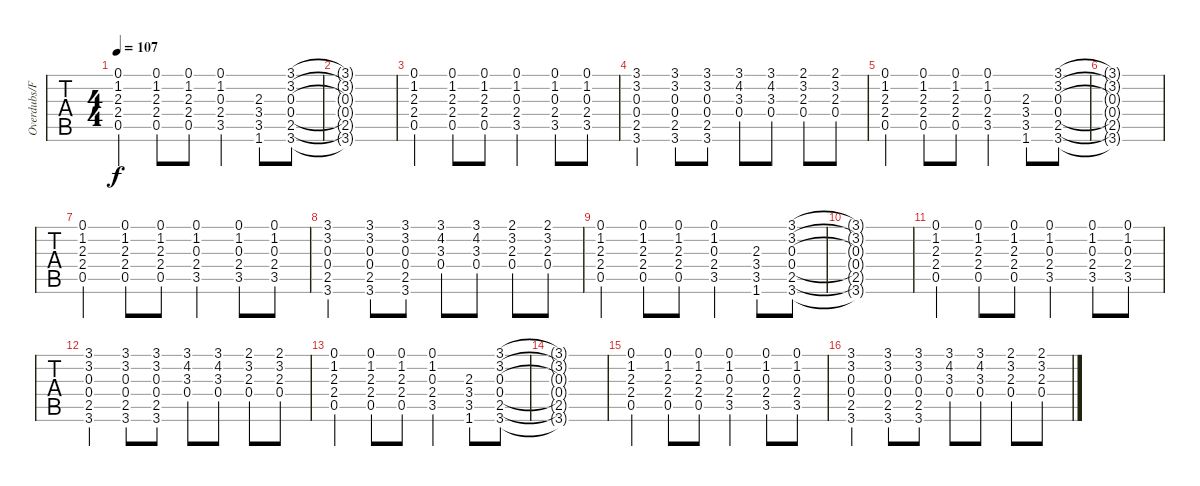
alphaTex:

\track ("Overdubs/Fills/Acoustic" "Overdubs/F") {instrument acousticguitarsteel}
\staff {tabs}
\tuning (D4 A3 F3 C3 G2 D2) {hide}
\ts (4 4)
\tempo 107
\clef g2
\ks c
(0.1 1.2 2.3 2.4 0.5).4{dy f} (0.1 1.2 2.3 2.4 0.5).8 (0.1 1.2 2.3 2.4 0.5).8 (0.1 1.2 0.3 2.4 3.5).4 (2.3 3.4 3.5 1.6).8 (3.1 3.2 0.3 0.4 2.5 3.6).8 |
(3.1{t} 3.2{t} 0.3{t} 0.4{t} 2.5{t} 3.6{t}).1 |
(0.1 1.2 2.3 2.4 0.5).4{volume 13} (0.1 1.2 2.3 2.4 0.5).8 (0.1 1.2 2.3 2.4 0.5).8 (0.1 1.2 0.3 2.4 3.5).4 (0.1 1.2 0.3 2.4 3.5).8 (0.1 1.2 0.3 2.4 3.5).8 |
(3.1 3.2 0.3 0.4 2.5 3.6).4 (3.1 3.2 0.3 0.4 2.5 3.6).8 (3.1 3.2 0.3 0.4 2.5 3.6).8 (3.1 4.2 3.3 0.4).8 (3.1 4.2 3.3 0.4).8 (2.1 3.2 2.3 0.4).8 (2.1 3.2 2.3 0.4).8 |
(0.1 1.2 2.3 2.4 0.5).4 (0.1 1.2 2.3 2.4 0.5).8 (0.1 1.2 2.3 2.4 0.5).8 (0.1 1.2 0.3 2.4 3.5).4 (2.3 3.4 3.5 1.6).8 (3.1 3.2 0.3 0.4 2.5 3.6).8 |
(3.1{t} 3.2{t} 0.3{t} 0.4{t} 2.5{t} 3.6{t}).1 |
(0.1 1.2 2.3 2.4 0.5).4 (0.1 1.2 2.3 2.4 0.5).8 (0.1 1.2 2.3 2.4 0.5).8 (0.1 1.2 0.3 2.4 3.5).4 (0.1 1.2 0.3 2.4 3.5).8 (0.1 1.2 0.3 2.4 3.5).8 |
(3.1 3.2 0.3 0.4 2.5 3.6).4 (3.1 3.2 0.3 0.4 2.5 3.6).8 (3.1 3.2 0.3 0.4 2.5 3.6).8 (3.1 4.2 3.3 0.4).8 (3.1 4.2 3.3 0.4).8 (2.1 3.2 2.3 0.4).8 (2.1 3.2 2.3 0.4).8 |
(0.1 1.2 2.3 2.4 0.5).4 (0.1 1.2 2.3 2.4 0.5).8 (0.1 1.2 2.3 2.4 0.5).8 (0.1 1.2 0.3 2.4 3.5).4 (2.3 3.4 3.5 1.6).8 (3.1 3.2 0.3 0.4 2.5 3.6).8 |
(3.1{t} 3.2{t} 0.3{t} 0.4{t} 2.5{t} 3.6{t}).1 |
(0.1 1.2 2.3 2.4 0.5).4{volume 12} (0.1 1.2 2.3 2.4 0.5).8 (0.1 1.2 2.3 2.4 0.5).8 (0.1 1.2 0.3 2.4 3.5).4 (0.1 1.2 0.3 2.4 3.5).8 (0.1 1.2 0.3 2.4 3.5).8 |
(3.1 3.2 0.3 0.4 2.5 3.6).4 (3.1 3.2 0.3 0.4 2.5 3.6).8 (3.1 3.2 0.3 0.4 2.5 3.6).8 (3.1 4.2 3.3 0.4).8 (3.1 4.2 3.3 0.4).8 (2.1 3.2 2.3 0.4).8 (2.1 3.2 2.3 0.4).8 |
(0.1 1.2 2.3 2.4 0.5).4 (0.1 1.2 2.3 2.4 0.5).8 (0.1 1.2 2.3 2.4 0.5).8 (0.1 1.2 0.3 2.4 3.5).4 (2.3 3.4 3.5 1.6).8 (3.1 3.2 0.3 0.4 2.5 3.6).8 |
(3.1{t} 3.2{t} 0.3{t} 0.4{t} 2.5{t} 3.6{t}).1 |
(0.1 1.2 2.3 2.4 0.5).4 (0.1 1.2 2.3 2.4 0.5).8 (0.1 1.2 2.3 2.4 0.5).8 (0.1 1.2 0.3 2.4 3.5).4 (0.1 1.2 0.3 2.4 3.5).8 (0.1 1.2 0.3 2.4 3.5).8 |
(3.1 3.2 0.3 0.4 2.5 3.6).4 (3.1 3.2 0.3 0.4 2.5 3.6).8 (3.1 3.2 0.3 0.4 2.5 3.6).8 (3.1 4.2 3.3 0.4).8 (3.1 4.2 3.3 0.4).8 (2.1 3.2 2.3 0.4).8 (2.1 3.2 2.3 0.4).8
